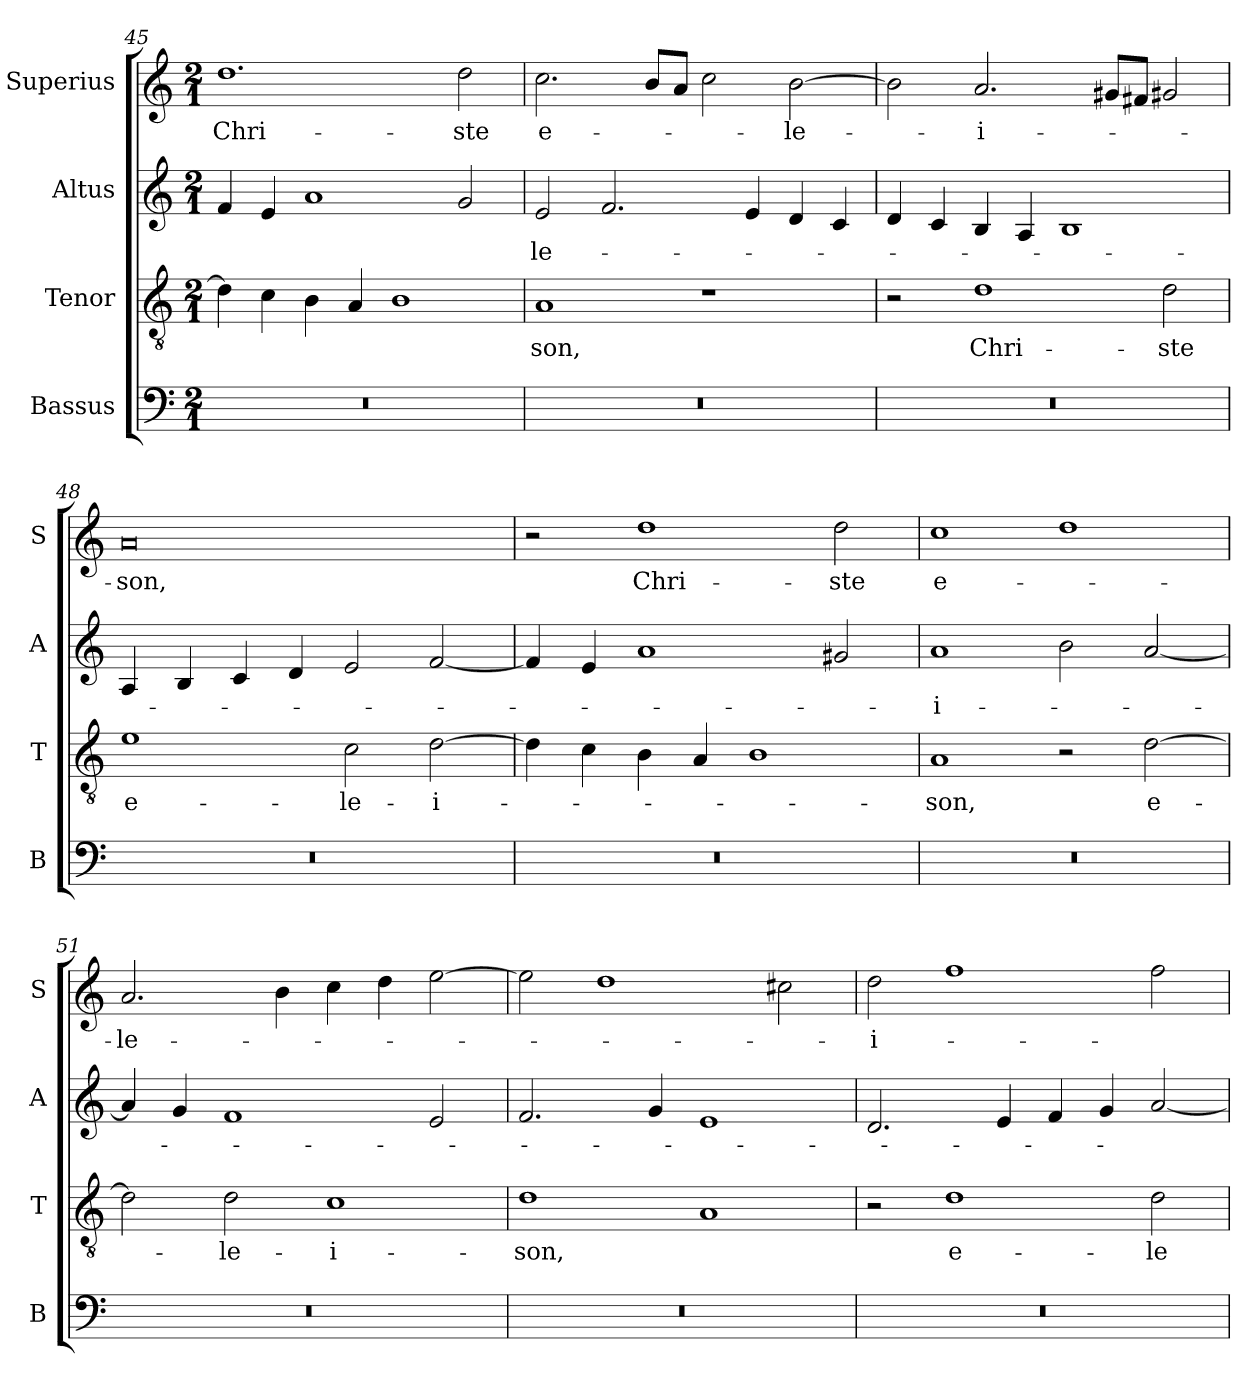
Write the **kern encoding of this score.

**kern	**kern	**text	**kern	**text	**kern	**text
*part4	*part3	*part3	*part2	*part2	*part1	*part1
*staff4	*staff3	*staff3	*staff2	*staff2	*staff1	*staff1
*I"Bassus	*I"Tenor	*	*I"Altus	*	*I"Superius	*
*I'B	*I'T	*	*I'A	*	*I'S	*
*clefF4	*clefGv2	*	*clefG2	*	*clefG2	*
*k[]	*k[]	*	*k[]	*	*k[]	*
*C:	*C:	*	*C:	*	*C:	*
*M2/1	*M2/1	*	*M2/1	*	*M2/1	*
=45	=45	=45	=45	=45	=45	=45
0r	4d]	.	4f	.	1.dd	Chri-
.	4c	.	4e	.	.	.
.	4B	.	1a	.	.	.
.	4A	.	.	.	.	.
.	1B	.	.	.	.	.
.	.	.	2g	.	2dd	-ste
=46	=46	=46	=46	=46	=46	=46
0r	1A	-son,	2e	-le-	2.cc	e-
.	.	.	2.f	.	.	.
.	.	.	.	.	8bL	.
.	.	.	.	.	8aJ	.
.	1r	.	.	.	2cc	.
.	.	.	4e	.	.	.
.	.	.	4d	.	[2b	-le-
.	.	.	4c	.	.	.
=47	=47	=47	=47	=47	=47	=47
0r	2r	.	4d	.	2b]	.
.	.	.	4c	.	.	.
.	1d	Chri-	4B	.	2.a	-i-
.	.	.	4A	.	.	.
.	.	.	1B	.	.	.
.	.	.	.	.	8g#XL	.
.	.	.	.	.	8f#XJ	.
.	2d	-ste	.	.	2g#X	.
=48	=48	=48	=48	=48	=48	=48
0r	1e	e-	4A	.	0a	-son,
.	.	.	4B	.	.	.
.	.	.	4c	.	.	.
.	.	.	4d	.	.	.
.	2c	-le-	2e	.	.	.
.	[2d	-i-	[2f	.	.	.
=49	=49	=49	=49	=49	=49	=49
0r	4d]	.	4f]	.	2r	.
.	4c	.	4e	.	.	.
.	4B	.	1a	.	1dd	Chri-
.	4A	.	.	.	.	.
.	1B	.	.	.	.	.
.	.	.	2g#X	.	2dd	-ste
=50	=50	=50	=50	=50	=50	=50
0r	1A	-son,	1a	-i-	1cc	e-
.	2r	.	2b	.	1dd	.
.	[2d	e-	[2a	.	.	.
=51	=51	=51	=51	=51	=51	=51
0r	2d]	.	4a]	.	2.a	-le-
.	.	.	4g	.	.	.
.	2d	-le-	1f	.	.	.
.	.	.	.	.	4b	.
.	1c	-i-	.	.	4cc	.
.	.	.	.	.	4dd	.
.	.	.	2e	.	[2ee	.
=52	=52	=52	=52	=52	=52	=52
0r	1d	-son,	2.f	.	2ee]	.
.	.	.	.	.	1dd	.
.	.	.	4g	.	.	.
.	1A	.	1e	.	.	.
.	.	.	.	.	2cc#X	.
=53	=53	=53	=53	=53	=53	=53
0r	2r	.	2.d	.	2dd	-i-
.	1d	e-	.	.	1ff	.
.	.	.	4e	.	.	.
.	.	.	4f	.	.	.
.	.	.	4g	.	.	.
.	2d	-le-	[2a	.	2ff	.
=	=	=	=	=	=	=
*-	*-	*-	*-	*-	*-	*-
